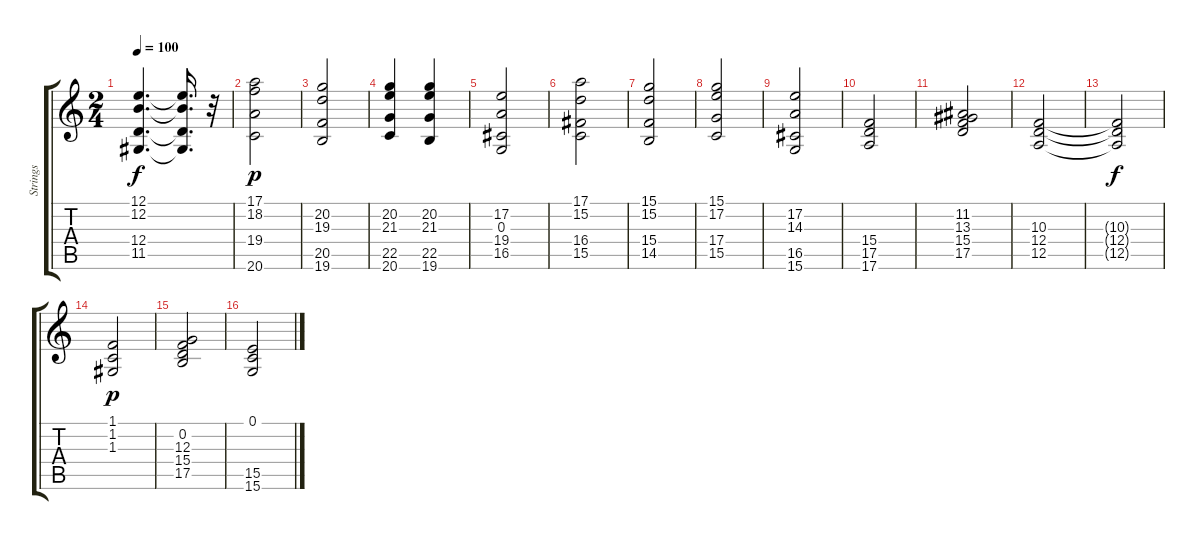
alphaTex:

\track ("Strings" "Strings") {instrument stringensemble2}
\staff {score tabs}
\tuning (E4 B3 G3 D3 A2 E2) {hide}
\ts (2 4)
\tempo 100
\clef g2
\ks c
(12.1{t} 12.2{t} 12.4{t} 11.5{t}).4{d dy f} (12.1{t} 12.2{t} 12.4{t} 11.5{t}).16{d} r.32 |
(17.1 18.2 19.4 20.6).2{dy p} |
(20.2 19.3 20.5 19.6).2 |
(20.2 21.3 22.5 20.6).4 (20.2 21.3 22.5 19.6).4 |
(17.2 0.3 19.4 16.5).2 |
(17.1 15.2 16.4 15.5).2 |
(15.1 15.2 15.4 14.5).2 |
(15.1 17.2 17.4 15.5).2 |
(17.2 14.3 16.5 15.6).2 |
(15.4 17.5 17.6).2 |
(11.2 13.3 15.4 17.5).2 |
(10.3 12.4 12.5).2 |
(10.3{t} 12.4{t} 12.5{t}).2{dy f} |
(1.1 1.2 1.3).2{dy p} |
(0.2 12.3 15.4 17.5).2 |
(0.1 15.5 15.6).2
